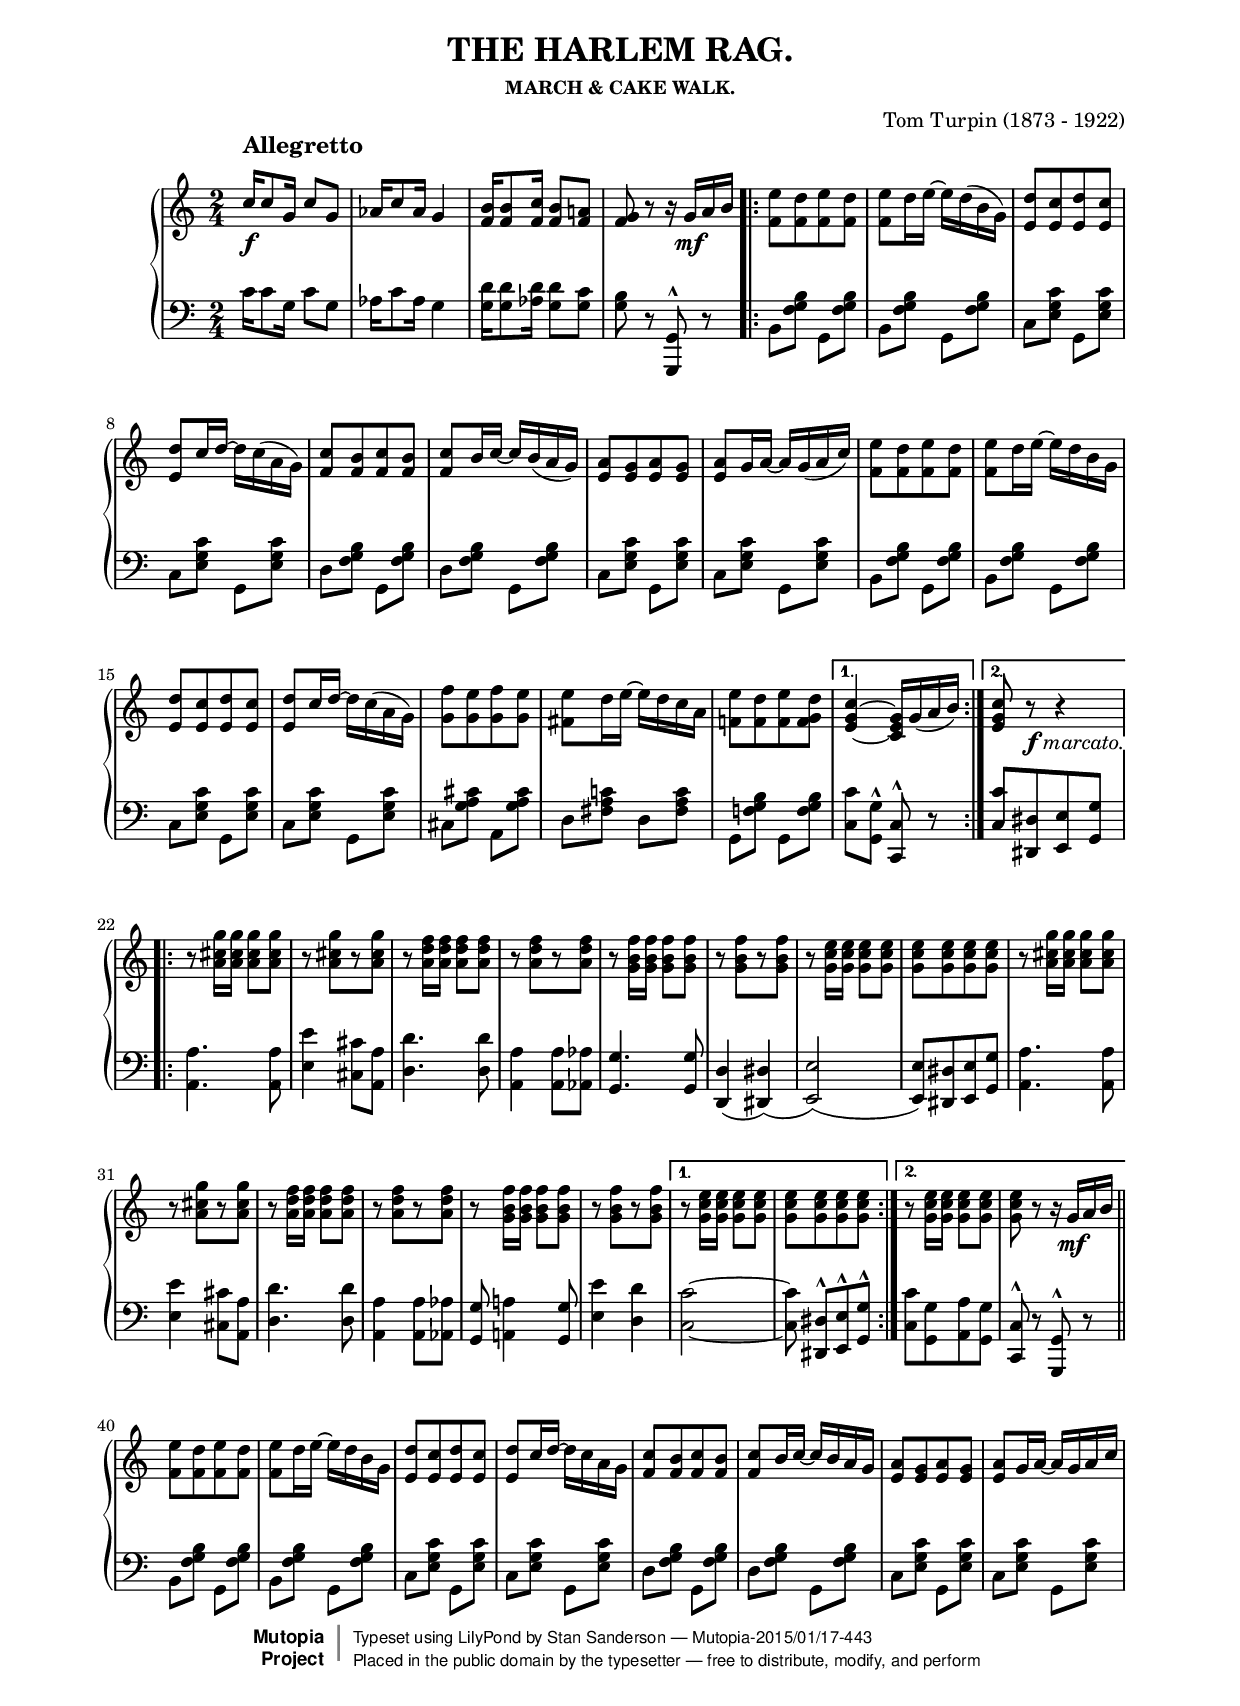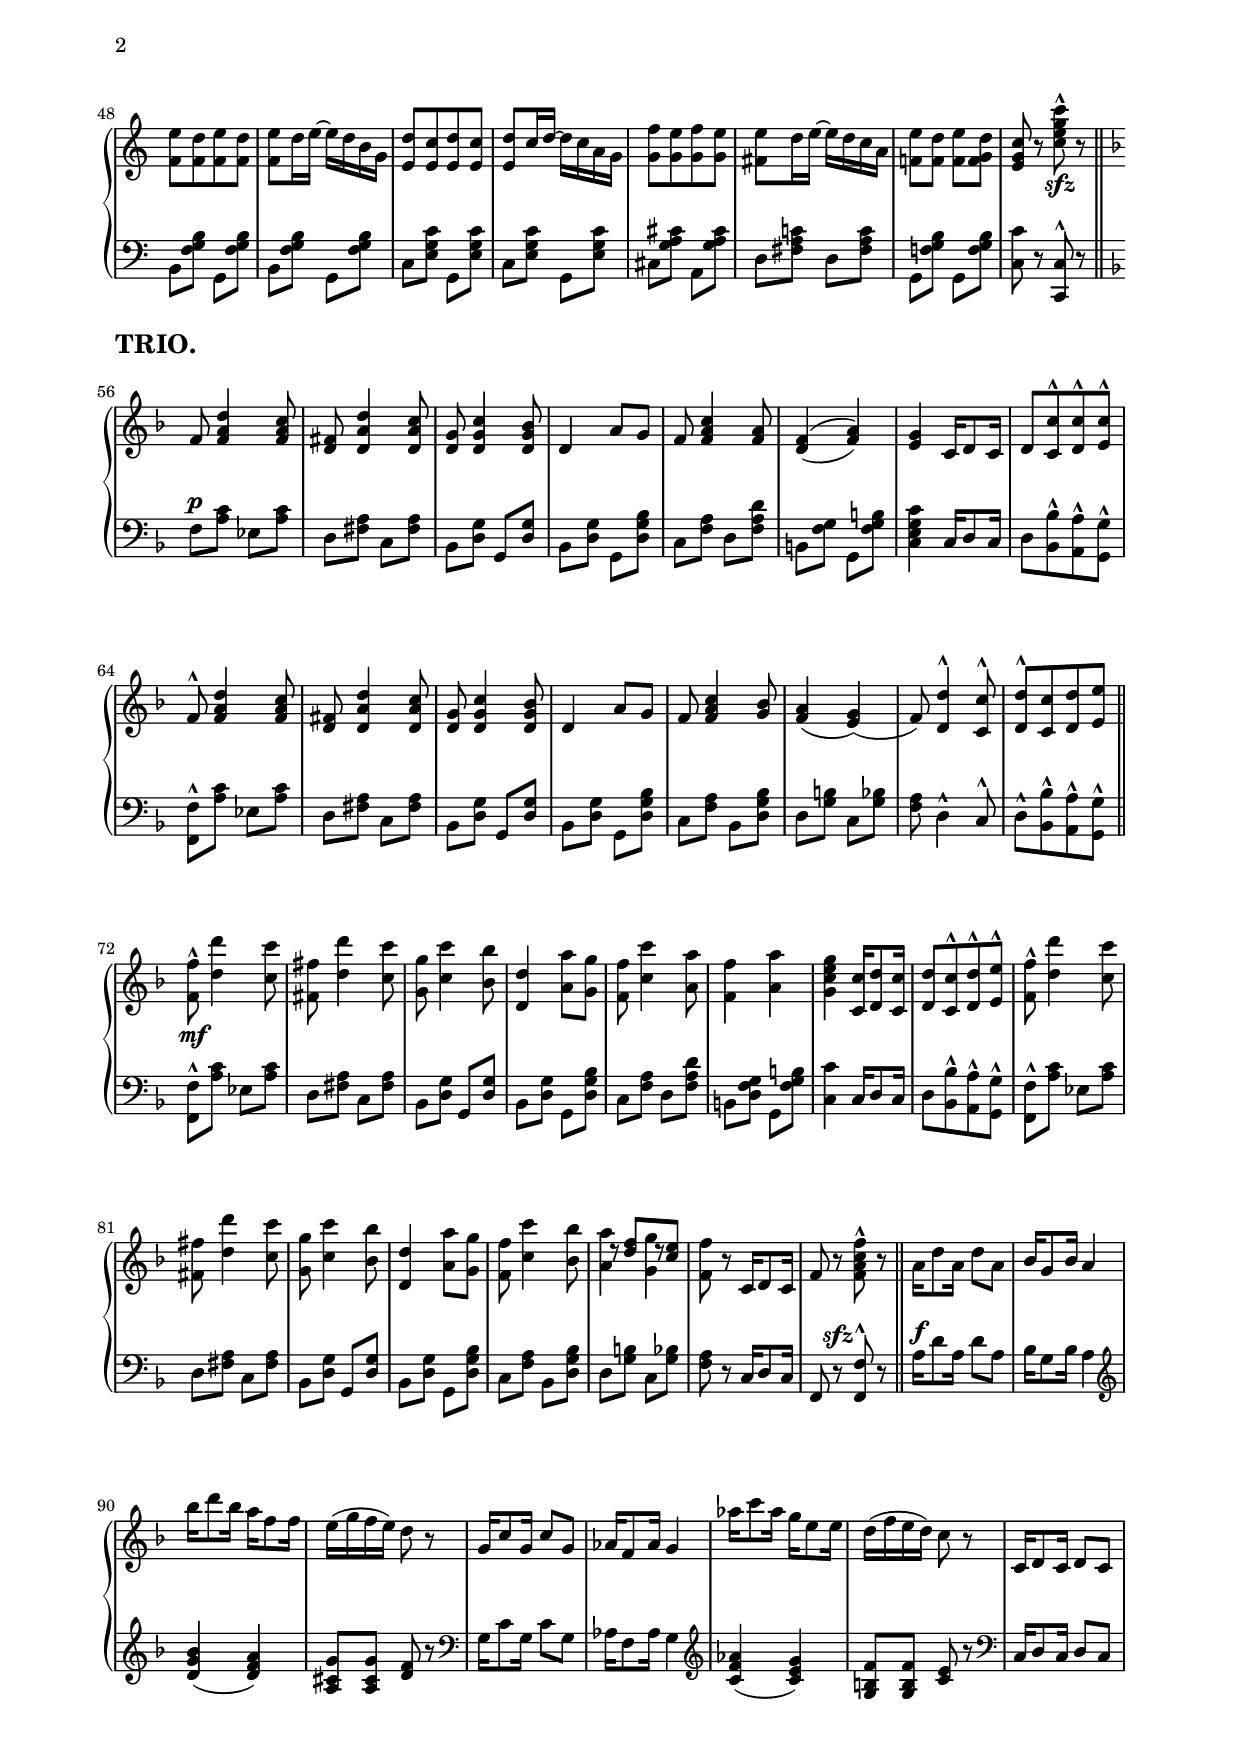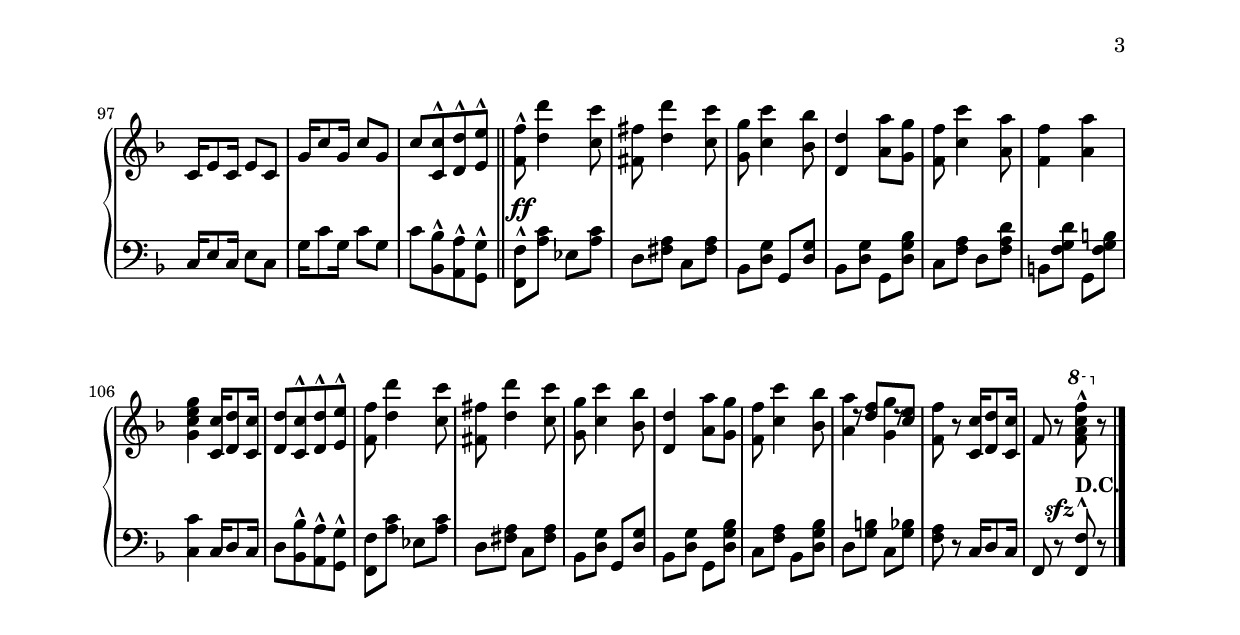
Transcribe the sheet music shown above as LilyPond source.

\version "2.18.2"
\include "english.ly"

#(set-global-staff-size 18)
%#(set-default-paper-size "letter")

\header {
	title = "THE HARLEM RAG."
	subsubtitle = "MARCH & CAKE WALK."
	composer = "Tom Turpin (1873 - 1922)"
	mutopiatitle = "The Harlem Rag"
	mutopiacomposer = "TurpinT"
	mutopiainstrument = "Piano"
	opus = ""
	date = "1899"
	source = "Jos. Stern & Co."
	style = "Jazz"
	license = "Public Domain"
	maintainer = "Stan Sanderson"
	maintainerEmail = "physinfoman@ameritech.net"
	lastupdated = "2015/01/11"  %update to v2.18.2 (Javier Ruiz-Alma)
	
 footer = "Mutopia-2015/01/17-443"
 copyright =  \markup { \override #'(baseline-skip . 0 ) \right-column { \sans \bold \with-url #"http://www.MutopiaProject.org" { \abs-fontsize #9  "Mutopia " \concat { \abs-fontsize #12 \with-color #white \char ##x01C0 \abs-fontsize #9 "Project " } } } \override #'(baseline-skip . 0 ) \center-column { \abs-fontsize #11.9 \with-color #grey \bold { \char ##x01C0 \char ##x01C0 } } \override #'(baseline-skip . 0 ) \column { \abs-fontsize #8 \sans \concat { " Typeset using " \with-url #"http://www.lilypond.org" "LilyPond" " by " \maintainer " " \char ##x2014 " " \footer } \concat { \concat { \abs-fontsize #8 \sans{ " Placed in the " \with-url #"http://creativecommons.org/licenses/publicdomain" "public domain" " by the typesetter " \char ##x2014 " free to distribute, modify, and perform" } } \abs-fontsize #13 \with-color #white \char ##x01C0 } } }
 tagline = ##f
	}

\paper{ 
        top-margin = 8 \mm
	line-width = 171 \mm
	indent = 8 \mm
	top-markup-spacing.basic-distance = #6 %-dist. from bottom of top margin to the first markup/title
        markup-system-spacing.basic-distance = #7 %-dist. from header/title to first system
        system-system-spacing.basic-distance = #18
        top-system-spacing.basic-distance = #12
}

Up =  { \stemUp \tieUp }
Down =  { \stemDown \tieDown }
Neutral =  { \stemNeutral \tieNeutral }
doubleSlursOn = \set doubleSlurs = ##t
doubleSlursOff = \set doubleSlurs = ##f
shapeSlurA = \shape #'(( -0.25 . -0.5) (-0.15 . -0.45) (-0.15 . -0.45) (-0.1 . -0.5)) Tie
pushRest = \once \override Rest.extra-offset = #'(1.1 . 0.1)

RH =  \relative c'' { \key c \major \time 2/4
%%% 1
	c16_\f^\markup { \bold \larger \column { "Allegretto" " " } } c8 g16 c8 g |
	af16 c8 af16 g4 | <f b>16 <f b>8 <f c'>16 <f b>8 <f a!> |
	<f g>8 r r16 g16_\mf a b |
%%% 5
	\repeat volta 2 {
	<f e'>8[ <f d'> <f e'> <f d'>] | <f e'> d'16 e~ e d( b g) |
	<e d'>8[ <e c'> <e d'> <e c'>] | <e d'> c'16 \shapeSlurA d~ d c( a g) |
	<f c'>8[ <f b> <f c'> <f b>] |
%%% 10
	<f c'> b16 c~ c b( a g) | <e a>8[ <e g> <e a> <e g>] |
	<e a>8 g16 a~ a g( a c) | <e f,>8[ <d f,> <e f,> <d f,>] |
	<e f,>8 d16 e~ e d b g |
%%% 15
	<e d'>8[ <e c'> <e d'> <e c'>] | <e d'> c'16 \shapeSlurA d~ d c( a g) |
	<g f'>8[ <g e'> <g f'> <g e'>]| <fs e'> d'16 e~ e d c a |
	<f! e'>8[ <f d'> <f e'> <f g d'>] | 
	}
	\alternative  {{ <e g c>4~ <g e c>16 g( a b) }
		{ <e, g c>8 r8_\markup { \dynamic f \italic \whiteout "marcato." } r4}
	} \break
%%% 22
	\repeat volta 2 {
	r8 <a cs g'>16 <a cs g'> <a cs g'>8 <a cs g'> |
	r8 <a cs g'>[ r <a cs g'>] | 
	r8 <a d f>16 <a d f> <a d f>8 <a d f> |
	r8 <a d f>[ r <a d f>] |
	r8 <g b f'>16 <g b f'> <g b f'>8 <g b f'> |
%%% 27
	r8 <g b f'>[ r <g b f'>] | r <g c e>16 <g c e> <g c e>8 <g c e> |
	<g c e>[ <g c e> <g c e> <g c e>] |
	r8 <a cs g'>16 <a cs g'> <a cs g'>8 <a cs g'> |
	r8 <a cs g'>[ r <a cs g'>] |
%%% 32
	r8 <a d f>16 <a d f> <a d f>8 <a d f> | r <a d f>[ r <a d f>] |
	r8 <g b f'>16 <g b f'> <g b f'>8 <g b f'> | r <g b f'>[ r <g b f'>] |
	}
	\alternative {
		{r8 <g c e>16 <g c e> <g c e>8  <g c e> |
			 <g c e>[ <g c e> <g c e> <g c e>] |}
		{r <g c e>16 <g c e> <g c e>8 <g c e> |
		 <g c e>8 r r16 g_\mf a b |}
		 } \bar "||" 
%%% 40
	<f e'>8[ <f d'> <f e'> <f d'>] | <f e'> d'16 e~ e d b g |
	<e d'>8[ <e c'> <e d'> <e c'>] | <e d'> c'16 \shapeSlurA d~ d c a g |
	<f c'>8[ <f b> <f c'> <f b>] | 
%%% 45
	<f c'> b16 c~ c b a g | <e a>8[ <e g> <e a> <e g>] |
	<e a> g16 a~ a g a c | <f, e'>8[ <f d'> <f e'> <f d'>] | 
	<f e'> d'16 e~ e d b g |
%%% 50
	<e d'>8[ <e c'> <e d'> <e c'>] | <e d'> c'16 \shapeSlurA d~ d c a g |
	<g f'>8[ <g e'> <g f'> <g e'>] | <fs e'> d'16 e~ e d c a |
	<f! e'>8 <f d'> <f e'> <f g d'> | 
	<e g c>8 r <c' e g c>^^_\sfz r |\bar "||" \key f \major \break
	
%%% 56
	f,8^\markup {\translate #(cons -8 0) \column { \huge \bold "TRIO."  " " } } <f a d>4 <f a c>8 | 
	<d fs>8 <d a' d>4 <d a' c>8 | <d g>8 <d g c>4 <d g bf>8 |
	d4 a'8 g | f <f a c>4 <f a>8 |
%%% 61
	\doubleSlursOn <f d>4( <a f>) \doubleSlursOff |
	<e g>4 c16 d8 c16 |
	d8[ <c c'>^^ <d c'>^^ <e c'>^^] | \break
	f^^ <f a d>4 <f a c>8 |
	<d fs> <d a' d>4 <d a' c>8 |
%%% 66
	<d g>8 <d g c>4 <d g bf>8 | d4 a'8 g |
	f8 <f a c>4 <g bf>8 | <f a>4( <e g>)( | 
	f8) <d d'>4^^ <c c'>8^^
%%% 71
	<d d'>8^^[ <c c'> <d d'> <e e'>] | \bar "||" \break
	<f f'>8^^_\mf <d' d'>4 <c c'>8 | <fs, fs'>8 <d' d'>4 <c c'>8 |
	<g g'>8 <c c'>4 <bf bf'>8 | <d, d'>4 <a' a'>8 <g g'> |
%%% 76
	<f f'>8 <c' c'>4 <a a'>8 | <f f'>4 <a a'> |
	<g c e g>4 <c, c'>16 <d d'>8 <c c'>16 |
	<d d'>8[ <c c'>^^ <d d'>^^ <e e'>^^] | <f f'>^^ <d' d'>4 <c c'>8 |
%%% 81
	<fs, fs'>8 <d' d'>4 <c c'>8 | <g g'>8 <c c'>4 <bf bf'>8 |
	<d, d'>4 <a' a'>8 <g g'> | <f f'>8 <c' c'>4 <bf bf'>8 |
	<<{ \pushRest d8\rest <d f>[ \pushRest d8\rest <c e>]}\\{<a a'>4 <g g'>}>> |
%%% 86
	<f f'>8 r c16 d8 c16 | f8 r <f a c f>^^ r | \bar "||"
%%% 88
	a16 d8 a16 d8 a | bf16 g8 bf16 a4 | 
%%% 90
	bf'16 d8 bf16 a f8 f16 | e( g f e) d8 r |
	g,16 c8 g16 c8 g | af16 f8 af16 g4 |
	af'16 c8 af16 g e8 e16 |
%%% 95
	d16( f e d) c8 r | c,16 d8 c16 d8 c |
	c16 e8 c16 e8 c | g'16 c8 g16 c8 g |
	c[ <c, c'>^^ <d d'>^^ <e e'>^^] | \bar "||"
%%% 100
	<f f'>8^^ <d' d'>4 <c c'>8 | <fs, fs'>8 <d' d'>4 <c c'>8 |
	<g g'>8 <c c'>4 <bf bf'>8 | <d, d'>4 <a' a'>8 <g g'> | 
	<f f'>8 <c' c'>4 <a a'>8 |
%%% 105
	<f f'>4 <a a'> | <g c e g> <c, c'>16 <d d'>8 <c c'>16 |
	<d d'>8[ <c c'>^^ <d d'>^^ <e e'>^^] | <f f'> <d' d'>4 <c c'>8 |
	<fs, fs'>8 <d' d'>4 <c c'>8 |
%%% 110
	<g g'>8 <c c'>4 <bf bf'>8 | <d,d'>4 <a' a'>8 <g g'> |
	<f f'>8 <c' c'>4 <bf bf'>8 | 
	<<{\pushRest d8\rest <d f>[ \pushRest d8\rest <c e>]}\\
	  {<a a'>4 <g g'>}>> |
	<f f'>8 r <c c'>16 <d d'>8 <c c'>16 |
%%% 115
	\override Score.OttavaBracket.padding = #2
	 f8 r \ottava #1 <f' a c f>^^ \ottava #0 r | \bar "|."

	
}

LH =  \relative c' { \key c \major \time 2/4
%%% 1
	c16 c8 g16 c8 g | af16 c8 af16 g4 |
	<g d'>16 <g d'>8 <af d>16 <g d'>8 <g c> |
	<g b>8 r <g, g,>^^ r |
%%% 5
	b8 <f' g b> g, <f' g b> | b, <f' g b> g, <f' g b> |
	c <e g c> g, <e' g c> | c <e g c> g, <e' g c> |
	d8 <f g b> g, <f' g b> |
%%% 10
	d8 <f g b> g, <f' g b> | c <e g c> g, <e' g c> |
	c <e g c> g, <e' g c> | b <f' g b> g, <f' g b> |
	b, <f' g b> g, <f' g b> |
%%% 15
	c <e g c> g, <e' g c> | c <e g c> g, <e' g c> |
	cs <g' a cs> a, <g' a cs> | d <fs a c!> d <fs a c> |
	g, <f'! g b> g, <f' g b> |
	<c c'> <g g'>^^ <c, c'>^^ r
	<c' c'>[ <ds ds,> <e e,> <g g,>] 
%%% 22
	<a a,>4. <a a,>8 | <e' e,>4 <cs cs,>8 <a a,> |
	<d d,>4. <d d,>8 | <a a,>4 <a a,>8 <af af,> |
	<g g,>4. <g g,>8 |
%%% 27
	<d d,>4( <ds ds,>)( | <e e,>2)( | 
	<e e,>8)[ <ds ds,> <e e,> <g g,>] |
	<a a,>4. <a a,>8 | <e e'>4 <cs cs'>8 <a a'> |
%%% 32
	<d d'>4. <d d'>8 | <a a'>4 <a a'>8 <af af'> | 
	<g g'> <a! a'!>4 <g g'>8 |
	<e' e'>4 <d d'> | <c c'>2~ <c c'>8 <ds, ds'>^^[ 
		<e e'>^^ <g g'>^^] |
	<c c'>[ <g g'> <a a'> <g g'>] | <c, c'>^^ r <g g'>^^ r |
%%% 40
	b'8 <f' g b> g, <f' g b> | b, <f' g b> g, <f' g b> |
	c <e g c> g, <e' g c> | c <e g c> g, <e' g c> |
	d <f g b> g, <f' g b> |
%%% 45
	d <f g b> g, <f' g b> | c <e g c> g, <e' g c> | 
	c <e g c> g, <e' g c> | b <f' g b> g, <f' g b> |
	b, <f' g b> g, <f' g b> | 
%%% 50
	c <e g c> g, <e' g c> | c <e g c> g, <e' g c> |
	cs <g' a cs> a, <g' a cs> | d <fs a c!> d <fs a c> |
	g, <f'! g b> g, <f' g b> |
	<c c'> r <c c,>^^ r | \key f \major
%%% 56
	f8^\p <a c> ef <a c> | d, <fs a> c <fs a> |
	bf, <d g> g, <d' g> | bf <d g> g, <d' g bf> |
	c <f a> d <f a d> |
%%% 61
	b, <f' g> g, <f' g b!> | <c e g c>4 c16 d8 c16 |
	d8[ <bf bf'>^^ <a a'>^^ <g g'>^^] |
	<f f'>^^ <a' c> ef <a c> | d, <fs a> c <fs a> |
%%% 66
	bf, <d g> g, <d' g> | bf <d g> g, <d' g bf> |
	c <f a> bf, <d g bf> | d <g b> c, <g' bf> |
	<f a> d4^^ c8^^ |
%%% 71
	d^^[ <bf bf'>^^ <a a'>^^ <g g'>^^] | <f f'>^^ <a' c> ef <a c> |
	d, <fs a> c <fs a> | bf, <d g> g, <d' g> |
	bf <d g> g, <d' g bf> |
%%% 76
	c <f a> d <f a d> | b, <f' g d> g, <f' g b!> |
	<c c'>4 c16 d8 c16 | d8[ <bf bf'>^^ <a a'>^^ <g g'>^^] |
	<f f'>^^ <a' c> ef <a c> |
%%% 81
	d, <fs a> c <fs a> | bf, <d g> g, <d' g> |
	bf <d g> g, <d' g bf> | c <f a> bf, <d g bf> |
	d <g b> c, <g' bf> |
%%% 86
	<f a> r c16 d8 c16 | f,8 r^\sfz <f f'>^^ r |
	a'16^\f d8 a16 d8 a | bf16 g8 bf16 a4 |
%%% 90
	\clef treble <d g bf>4( <d f a>) |
	<a cs g'>8 <a cs g'> <d f> r | \clef bass g,16 c8 g16 c8 g |
	af16 f8 af16 g4 | \clef treble <c f af>4( <c e g>) |
%%% 95
	<g b f'>8 <g b f'> <c e> r | \clef bass c,16 d8 c16 d8 c |
	c16 e8 c16 e8 c | g'16 c8 g16 c8 g |
	c8[ <bf, bf'>^^ <a a'>^^ <g g'>^^] |
%%% 100
	<f f'>^\ff^^ <a' c> ef <a c> | d, <fs a> c <fs a> |
	bf, <d g> g, <d' g> | bf <d g> g, <d' g bf> |
	c <f a> d <f a d> |
%%% 105
	b, <f' g d'> g, <f' g b> | <c c'>4 c16 d8 c16 |
	d8[ <bf bf'>^^ <a a'>^^ <g g'>^^] | <f f'> <a' c> ef <a c> |
	d,8 <fs a> c <fs a> | 
%%% 110 
	bf, <d g> g, <d' g> | bf <d g> g, <d' g bf> |
	c <f a> bf, <d g bf> | d <g b> c, <g' bf> |
	<f a>8 r c16 d8 c16 | f,8 r^\sfz <f f'>^^^\markup {\bold "D.C."} r |
}


\score { 
	\context PianoStaff <<
		\set PianoStaff.midiInstrument = "honky-tonk"
		\context Staff = "up" <<
			\clef treble
			\RH
		>>
		\context Staff = "down" <<
		        \clef bass
			\LH
		>>
	>>

\layout {
   \context {
            \PianoStaff
            \override StaffGrouper.staff-staff-spacing.minimum-distance = #12
        }
}

  \midi {
    \tempo 4 = 72
    }


}		
